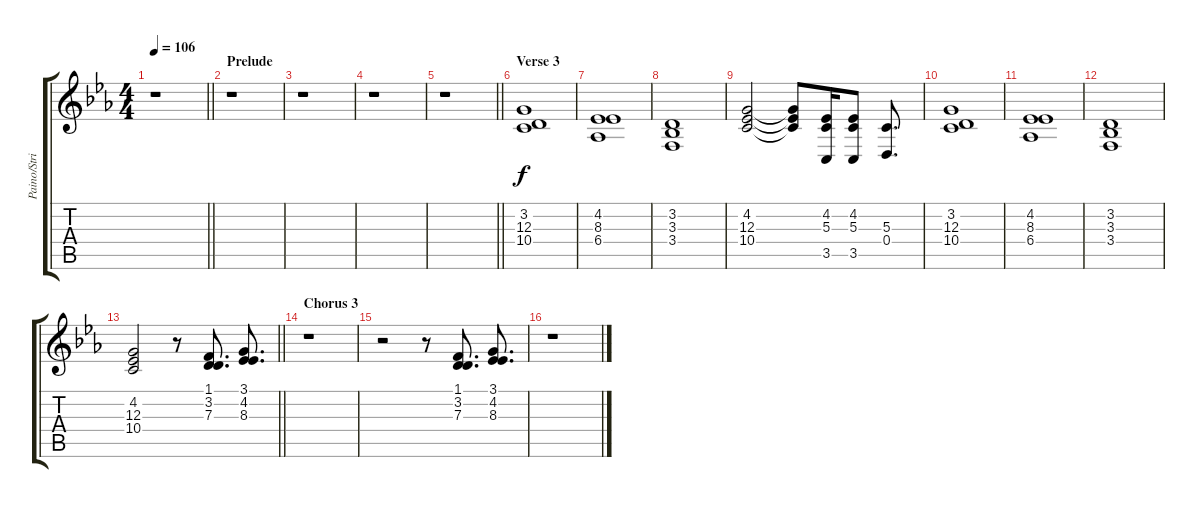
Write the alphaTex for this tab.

\track ("Paino/Strings" "Paino/Stri") {instrument brightacousticpiano}
\staff {score tabs}
\tuning (E4 B3 G3 D3 A2 E2) {hide}
\ts (4 4)
\tempo 106
\clef g2
\barLineRight lightlight
\ks cminor
r.1{dy f} |
\section ("" "Prelude")
r.1 |
r.1 |
r.1 |
\barLineRight lightlight
r.1 |
\section ("" "Verse 3")
(3.2 12.3 10.4).1 |
(4.2 8.3 6.4).1 |
(3.2 3.3 3.4).1 |
(4.2 12.3 10.4).2 (4.2{t} 12.3{t} 10.4{t}).8 (4.2 5.3 3.5).16 (4.2 5.3 3.5).8 (5.3 0.4).8{d} |
(3.2 12.3 10.4).1 |
(4.2 8.3 6.4).1 |
(3.2 3.3 3.4).1 |
\barLineRight lightlight
(4.2 12.3 10.4).2 r.8 (1.1 3.2 7.3).8{d} (3.1 4.2 8.3).8{d} |
\section ("" "Chorus 3")
r.1 |
r.2 r.8 (1.1 3.2 7.3).8{d} (3.1 4.2 8.3).8{d} |
r.1
